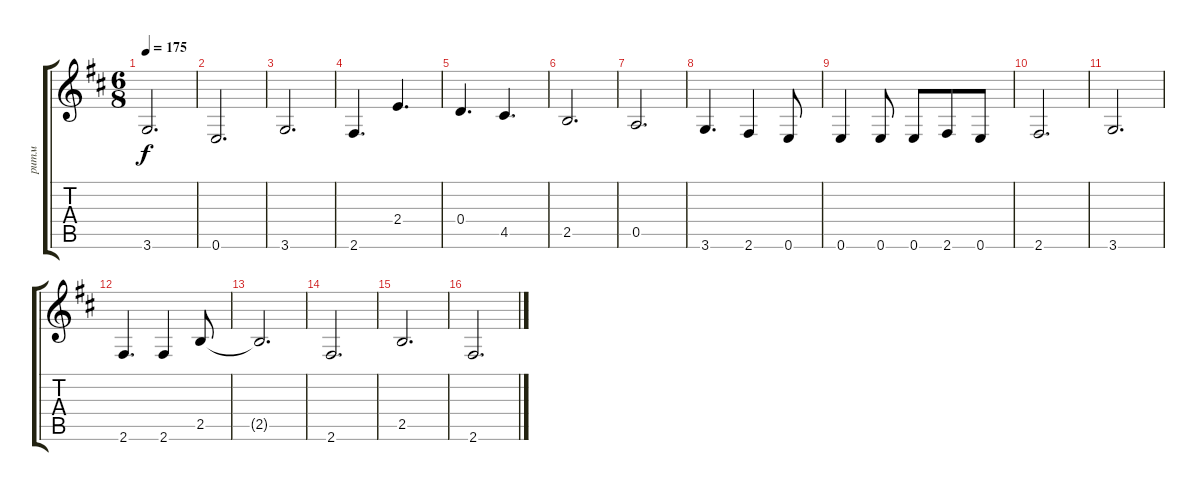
\track ("ритм" "ритм") {instrument acousticguitarsteel}
\staff {score tabs}
\tuning (E4 B3 G3 D3 A2 E2) {hide}
\ts (6 8)
\tempo 175
\clef g2
\ks bminor
3.6.2{d dy f} |
0.6.2{d} |
3.6.2{d} |
2.6.4{d} 2.4.4{d} |
0.4.4{d} 4.5.4{d} |
2.5.2{d} |
0.5.2{d} |
3.6.4{d} 2.6.4 0.6.8 |
0.6.4 0.6.8 0.6.8 2.6.8 0.6.8 |
2.6.2{d} |
3.6.2{d} |
2.6.4{d} 2.6.4 2.5.8 |
2.5{t}.2{d} |
2.6.2{d} |
2.5.2{d} |
2.6.2{d}
